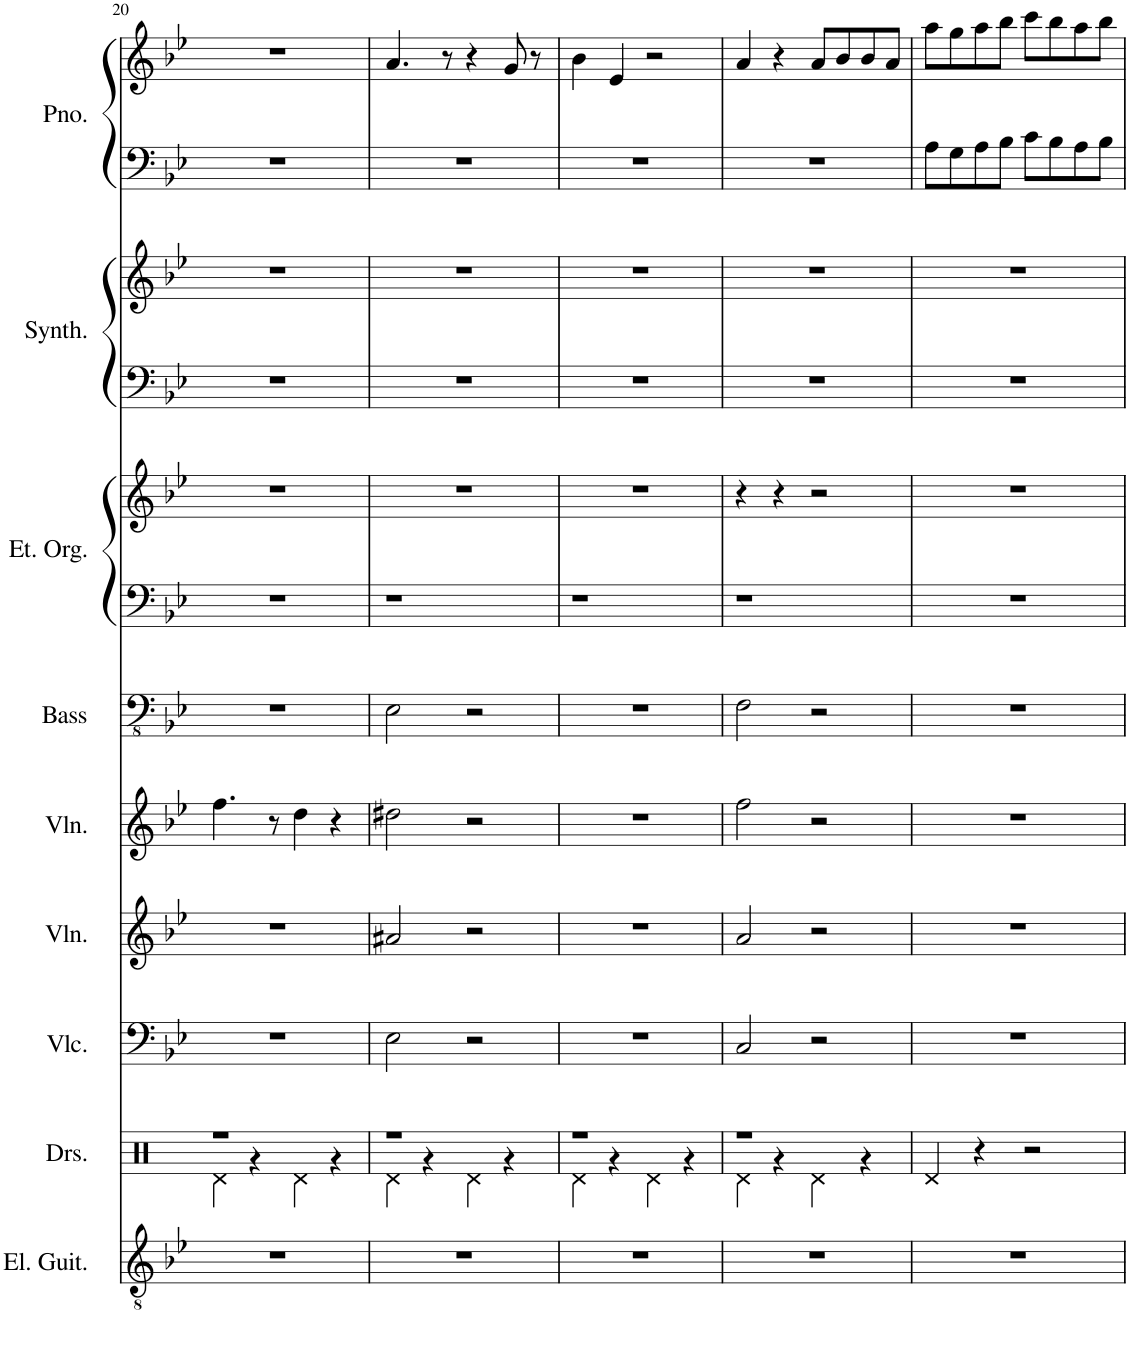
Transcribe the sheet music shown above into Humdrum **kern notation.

**kern	**kern	**kern	**kern	**kern	**kern	**kern	**kern	**kern	**kern	**kern	**kern
*part9	*part8	*part7	*part6	*part5	*part4	*part3	*part3	*part2	*part2	*part1	*part1
*staff12	*staff11	*staff10	*staff9	*staff8	*staff7	*staff6	*staff5	*staff4	*staff3	*staff2	*staff1
*I"Electric Guitar	*I"Drumset	*I"Violoncello	*I"Violin	*I"Violin	*I"Acoustic Bass	*I"Electronic Organ	*	*I"Keyboard Synthesizer	*	*I"Piano	*
*I'El. Guit.	*I'Drs.	*I'Vlc.	*I'Vln.	*I'Vln.	*I'Bass	*I'Et. Org.	*	*I'Synth.	*	*I'Pno.	*
!!LO:PB:g=z
*clefGv2	*clefX	*clefF4	*clefG2	*clefG2	*clefFv4	*clefF4	*clefG2	*clefF4	*clefG2	*clefF4	*clefG2
*k[b-e-]	*k[]	*k[b-e-]	*k[b-e-]	*k[b-e-]	*k[b-e-]	*k[b-e-]	*k[b-e-]	*k[b-e-]	*k[b-e-]	*k[b-e-]	*k[b-e-]
*M4/4	*M4/4	*M4/4	*M4/4	*M4/4	*M4/4	*M4/4	*M4/4	*M4/4	*M4/4	*M4/4	*M4/4
=20	=20	=20	=20	=20	=20	=20	=20	=20	=20	=20	=20
*	*^	*	*	*	*	*	*	*	*	*	*
1r	1r	4Rd\	1r	1r	4.ff\	1r	1r	1r	1r	1r	1r	1r
.	.	4r	.	.	.	.	.	.	.	.	.	.
.	.	.	.	.	8r	.	.	.	.	.	.	.
.	.	4Rd\	.	.	4dd\	.	.	.	.	.	.	.
.	.	4r	.	.	4r	.	.	.	.	.	.	.
=21	=21	=21	=21	=21	=21	=21	=21	=21	=21	=21	=21	=21
1r	1r	4Rd\	2E-\	2a#X/	2dd#X\	2EE-\	1r	1r	1r	1r	1r	4.a/
.	.	4r	.	.	.	.	.	.	.	.	.	.
.	.	.	.	.	.	.	.	.	.	.	.	8r
.	.	4Rd\	2r	2r	2r	2r	.	.	.	.	.	4r
.	.	4r	.	.	.	.	.	.	.	.	.	8g/
.	.	.	.	.	.	.	.	.	.	.	.	8r
=22	=22	=22	=22	=22	=22	=22	=22	=22	=22	=22	=22	=22
1r	1r	4Rd\	1r	1r	1r	1r	1r	1r	1r	1r	1r	4b-\
.	.	4r	.	.	.	.	.	.	.	.	.	4e-/
.	.	4Rd\	.	.	.	.	.	.	.	.	.	2r
.	.	4r	.	.	.	.	.	.	.	.	.	.
=23	=23	=23	=23	=23	=23	=23	=23	=23	=23	=23	=23	=23
1r	1r	4Rd\	2C/	2a/	2ff\	2FF\	1r	4r	1r	1r	1r	4a/
.	.	4r	.	.	.	.	.	4r	.	.	.	4r
.	.	4Rd\	2r	2r	2r	2r	.	2r	.	.	.	8a/L
.	.	.	.	.	.	.	.	.	.	.	.	8b-/
.	.	4r	.	.	.	.	.	.	.	.	.	8b-/
.	.	.	.	.	.	.	.	.	.	.	.	8a/J
*	*v	*v	*	*	*	*	*	*	*	*	*	*
=24	=24	=24	=24	=24	=24	=24	=24	=24	=24	=24	=24
1r	4Rd/	1r	1r	1r	1r	1r	1r	1r	1r	8A\L	8aa\L
.	.	.	.	.	.	.	.	.	.	8G\	8gg\
.	4r	.	.	.	.	.	.	.	.	8A\	8aa\
.	.	.	.	.	.	.	.	.	.	8B-\J	8bb-\J
.	2r	.	.	.	.	.	.	.	.	8c\L	8ccc\L
.	.	.	.	.	.	.	.	.	.	8B-\	8bb-\
.	.	.	.	.	.	.	.	.	.	8A\	8aa\
.	.	.	.	.	.	.	.	.	.	8B-\J	8bb-\J
=	=	=	=	=	=	=	=	=	=	=	=
*-	*-	*-	*-	*-	*-	*-	*-	*-	*-	*-	*-
